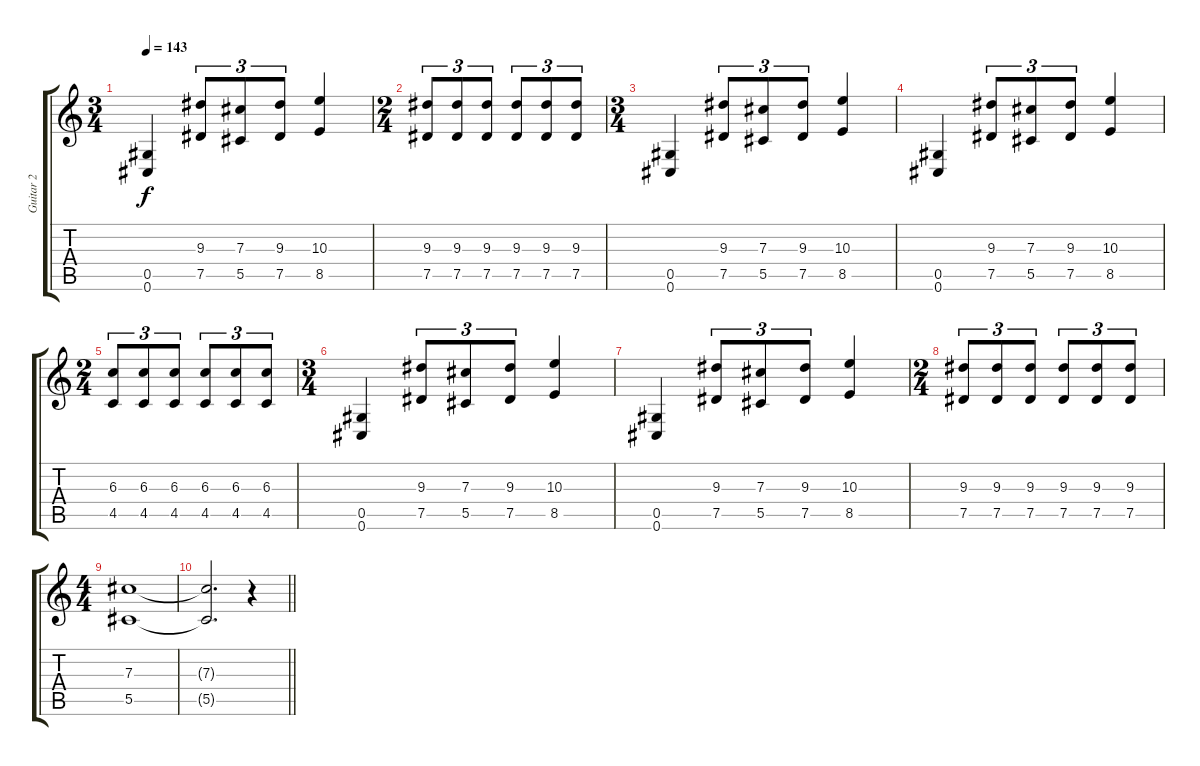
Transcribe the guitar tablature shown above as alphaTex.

\track ("Guitar 2" "Guitar 2") {instrument distortionguitar}
\staff {score tabs}
\tuning (Eb4 Bb3 Gb3 Db3 Ab2 Db2) {hide}
\ts (3 4)
\tempo 143
\clef g2
\ks c
(0.5 0.6).4{dy f} (9.3 7.5).8{tu (3 2)} (7.3 5.5).8{tu (3 2)} (9.3 7.5).8{tu (3 2)} (10.3 8.5).4 |
\ts (2 4)
(9.3 7.5).8{tu (3 2)} (9.3 7.5).8{tu (3 2)} (9.3 7.5).8{tu (3 2)} (9.3 7.5).8{tu (3 2)} (9.3 7.5).8{tu (3 2)} (9.3 7.5).8{tu (3 2)} |
\ts (3 4)
(0.5 0.6).4 (9.3 7.5).8{tu (3 2)} (7.3 5.5).8{tu (3 2)} (9.3 7.5).8{tu (3 2)} (10.3 8.5).4 |
(0.5 0.6).4 (9.3 7.5).8{tu (3 2)} (7.3 5.5).8{tu (3 2)} (9.3 7.5).8{tu (3 2)} (10.3 8.5).4 |
\ts (2 4)
(6.3 4.5).8{tu (3 2)} (6.3 4.5).8{tu (3 2)} (6.3 4.5).8{tu (3 2)} (6.3 4.5).8{tu (3 2)} (6.3 4.5).8{tu (3 2)} (6.3 4.5).8{tu (3 2)} |
\ts (3 4)
(0.5 0.6).4 (9.3 7.5).8{tu (3 2)} (7.3 5.5).8{tu (3 2)} (9.3 7.5).8{tu (3 2)} (10.3 8.5).4 |
(0.5 0.6).4 (9.3 7.5).8{tu (3 2)} (7.3 5.5).8{tu (3 2)} (9.3 7.5).8{tu (3 2)} (10.3 8.5).4 |
\ts (2 4)
(9.3 7.5).8{tu (3 2)} (9.3 7.5).8{tu (3 2)} (9.3 7.5).8{tu (3 2)} (9.3 7.5).8{tu (3 2)} (9.3 7.5).8{tu (3 2)} (9.3 7.5).8{tu (3 2)} |
\ts (4 4)
(7.3 5.5).1 |
\barLineRight lightlight
(7.3{t} 5.5{t}).2{d} r.4
